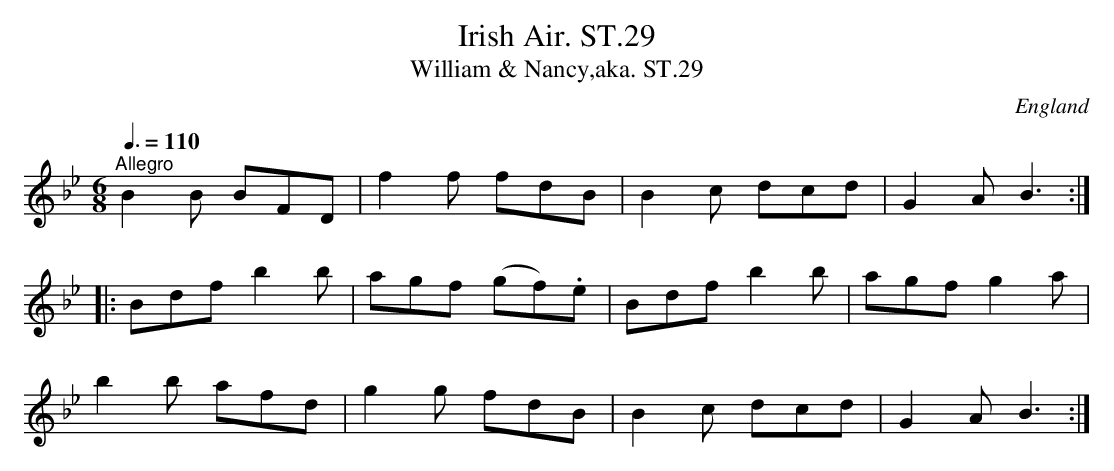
X:1
T:Irish Air. ST.29
T:William & Nancy,aka. ST.29
L:1/8
M:6/8
O:England
Q:3/8=110
K:Bb
"^Allegro"B2B BFD|f2f fdB|B2c dcd|G2AB3:|!
|:Bdf b2b|agf (gf).e|Bdf b2b|agf g2a|!
b2b afd|g2g fdB|B2c dcd|G2AB3:|
